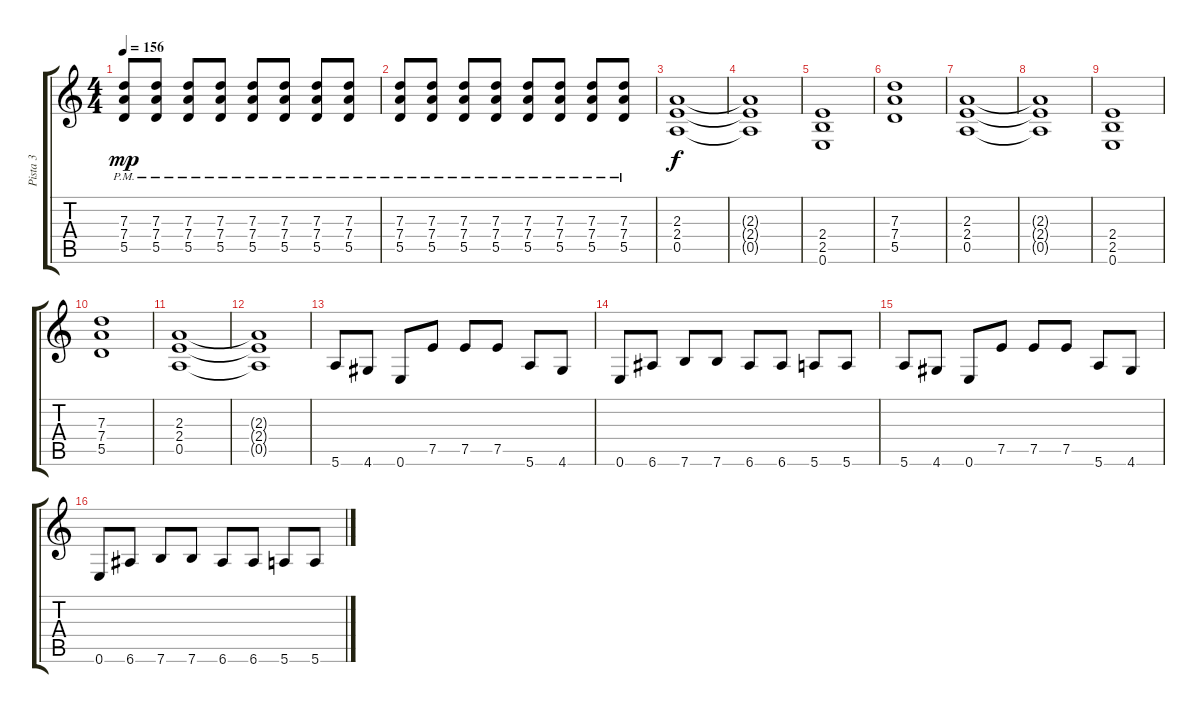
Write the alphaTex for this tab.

\track ("Pista 3" "Pista 3") {instrument overdrivenguitar}
\staff {score tabs}
\tuning (E4 B3 G3 D3 A2 E2) {hide}
\ts (4 4)
\tempo 156
\clef g2
\ks c
(7.3{pm} 7.4{pm} 5.5{pm}).8{dy mp} (7.3{pm} 7.4{pm} 5.5{pm}).8 (7.3{pm} 7.4{pm} 5.5{pm}).8 (7.3{pm} 7.4{pm} 5.5{pm}).8 (7.3{pm} 7.4{pm} 5.5{pm}).8 (7.3{pm} 7.4{pm} 5.5{pm}).8 (7.3{pm} 7.4{pm} 5.5{pm}).8 (7.3{pm} 7.4{pm} 5.5{pm}).8 |
(7.3{pm} 7.4{pm} 5.5{pm}).8 (7.3{pm} 7.4{pm} 5.5{pm}).8 (7.3{pm} 7.4{pm} 5.5{pm}).8 (7.3{pm} 7.4{pm} 5.5{pm}).8 (7.3{pm} 7.4{pm} 5.5{pm}).8 (7.3{pm} 7.4{pm} 5.5{pm}).8 (7.3{pm} 7.4{pm} 5.5{pm}).8 (7.3{pm} 7.4{pm} 5.5{pm}).8 |
(2.3 2.4 0.5).1{dy f} |
(2.3{t} 2.4{t} 0.5{t}).1 |
(2.4 2.5 0.6).1 |
(7.3 7.4 5.5).1 |
(2.3 2.4 0.5).1 |
(2.3{t} 2.4{t} 0.5{t}).1 |
(2.4 2.5 0.6).1 |
(7.3 7.4 5.5).1 |
(2.3 2.4 0.5).1{volume 0} |
(2.3{t} 2.4{t} 0.5{t}).1 |
5.6.8{volume 11} 4.6.8 0.6.8 7.5.8 7.5.8 7.5.8 5.6.8 4.6.8 |
0.6.8 6.6.8 7.6.8 7.6.8 6.6.8 6.6.8 5.6.8 5.6.8 |
5.6.8 4.6.8 0.6.8 7.5.8 7.5.8 7.5.8 5.6.8 4.6.8 |
0.6.8 6.6.8 7.6.8 7.6.8 6.6.8 6.6.8 5.6.8 5.6.8
